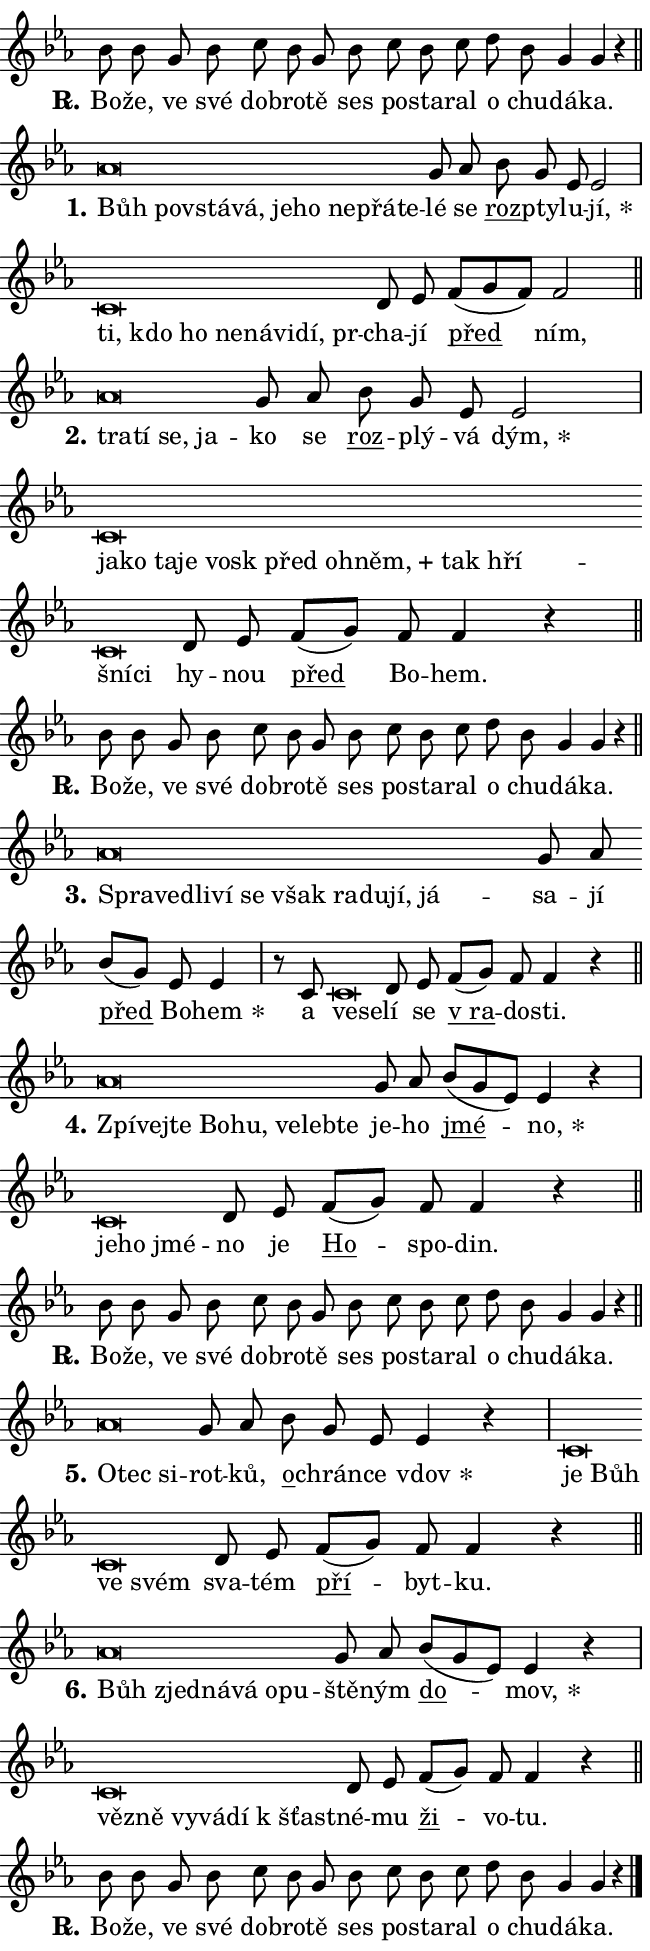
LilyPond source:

\version "2.24.0"
\header { tagline = "" }
\paper {
  indent = 0\cm
  top-margin = 0\cm
  right-margin = 0.13\cm % to fit lyric hyphens
  bottom-margin = 0\cm
  left-margin = 0\cm
  paper-width = 11\cm
  page-breaking = #ly:one-page-breaking
  system-system-spacing.basic-distance = #11
  score-system-spacing.basic-distance = #11
  ragged-last = ##f
}


%% Author: Thomas Morley
%% https://lists.gnu.org/archive/html/lilypond-user/2020-05/msg00002.html
#(define (line-position grob)
"Returns position of @var[grob} in current system:
   @code{'start}, if at first time-step
   @code{'end}, if at last time-step
   @code{'middle} otherwise
"
  (let* ((col (ly:item-get-column grob))
         (ln (ly:grob-object col 'left-neighbor))
         (rn (ly:grob-object col 'right-neighbor))
         (col-to-check-left (if (ly:grob? ln) ln col))
         (col-to-check-right (if (ly:grob? rn) rn col))
         (break-dir-left
           (and
             (ly:grob-property col-to-check-left 'non-musical #f)
             (ly:item-break-dir col-to-check-left)))
         (break-dir-right
           (and
             (ly:grob-property col-to-check-right 'non-musical #f)
             (ly:item-break-dir col-to-check-right))))
        (cond ((eqv? 1 break-dir-left) 'start)
              ((eqv? -1 break-dir-right) 'end)
              (else 'middle))))

#(define (tranparent-at-line-position vctor)
  (lambda (grob)
  "Relying on @code{line-position} select the relevant enry from @var{vctor}.
Used to determine transparency,"
    (case (line-position grob)
      ((end) (not (vector-ref vctor 0)))
      ((middle) (not (vector-ref vctor 1)))
      ((start) (not (vector-ref vctor 2))))))

noteHeadBreakVisibility =
#(define-music-function (break-visibility)(vector?)
"Makes @code{NoteHead}s transparent relying on @var{break-visibility}"
#{
  \override NoteHead.transparent =
    #(tranparent-at-line-position break-visibility)
#})

#(define delete-ledgers-for-transparent-note-heads
  (lambda (grob)
    "Reads whether a @code{NoteHead} is transparent.
If so this @code{NoteHead} is removed from @code{'note-heads} from
@var{grob}, which is supposed to be @code{LedgerLineSpanner}.
As a result ledgers are not printed for this @code{NoteHead}"
    (let* ((nhds-array (ly:grob-object grob 'note-heads))
           (nhds-list
             (if (ly:grob-array? nhds-array)
                 (ly:grob-array->list nhds-array)
                 '()))
           ;; Relies on the transparent-property being done before
           ;; Staff.LedgerLineSpanner.after-line-breaking is executed.
           ;; This is fragile ...
           (to-keep
             (remove
               (lambda (nhd)
                 (ly:grob-property nhd 'transparent #f))
               nhds-list)))
      ;; TODO find a better method to iterate over grob-arrays, similiar
      ;; to filter/remove etc for lists
      ;; For now rebuilt from scratch
      (set! (ly:grob-object grob 'note-heads)  '())
      (for-each
        (lambda (nhd)
          (ly:pointer-group-interface::add-grob grob 'note-heads nhd))
        to-keep))))

squashNotes = {
  \override NoteHead.X-extent = #'(-0.2 . 0.2)
  \override NoteHead.Y-extent = #'(-0.75 . 0)
  \override NoteHead.stencil =
    #(lambda (grob)
       (let ((pos (ly:grob-property grob 'staff-position)))
         (begin
           (if (< pos -7) (display "ERROR: Lower brevis then expected\n") (display ""))
           (if (<= pos -6) ly:text-interface::print ly:note-head::print))))
}
unSquashNotes = {
  \revert NoteHead.X-extent
  \revert NoteHead.Y-extent
  \revert NoteHead.stencil
}

hideNotes = \noteHeadBreakVisibility #begin-of-line-visible
unHideNotes = \noteHeadBreakVisibility #all-visible

% work-around for resetting accidentals
% https://lilypond.org/doc/v2.23/Documentation/notation/displaying-rhythms#unmetered-music
cadenzaMeasure = {
  \cadenzaOff
  \partial 1024 s1024
  \cadenzaOn
}

#(define-markup-command (accent layout props text) (markup?)
  "Underline accented syllable"
  (interpret-markup layout props
    #{\markup \override #'(offset . 4.3) \underline { #text }#}))

responsum = \markup \concat {
  "R" \hspace #-1.05 \path #0.1 #'((moveto 0 0.07) (lineto 0.9 0.8)) \hspace #0.05 "."
}

spaceSize = #0.6828661417322834 % exact space size for TeX Gyre Schola

\layout {
  \context {
    \Staff
    \remove "Time_signature_engraver"
    \override LedgerLineSpanner.after-line-breaking = #delete-ledgers-for-transparent-note-heads
  }
  \context {
    \Lyrics {
      \override LyricSpace.minimum-distance = \spaceSize
      \override LyricText.font-name = #"TeX Gyre Schola"
      \override LyricText.font-size = 1
      \override StanzaNumber.font-name = #"TeX Gyre Schola Bold"
      \override StanzaNumber.font-size = 1
    }
  }
  \context {
    \Score 
    \override NoteHead.text =
      #(lambda (grob) 
        (let ((pos (ly:grob-property grob 'staff-position)))
          #{\markup {
            \combine
              \halign #-0.55 \raise #(if (= pos -6) 0 0.5) \override #'(thickness . 2) \draw-line #'(3.2 . 0)
              \musicglyph "noteheads.sM1"
          }#}))
  }
}

% magnetic-lyrics.ily
%
%   written by
%     Jean Abou Samra <jean@abou-samra.fr>
%     Werner Lemberg <wl@gnu.org>
%
%   adapted by
%     Jiri Hon <jiri.hon@gmail.com>
%
% Version 2022-Apr-15

% https://www.mail-archive.com/lilypond-user@gnu.org/msg149350.html

#(define (Left_hyphen_pointer_engraver context)
   "Collect syllable-hyphen-syllable occurrences in lyrics and store
them in properties.  This engraver only looks to the left.  For
example, if the lyrics input is @code{foo -- bar}, it does the
following.

@itemize @bullet
@item
Set the @code{text} property of the @code{LyricHyphen} grob between
@q{foo} and @q{bar} to @code{foo}.

@item
Set the @code{left-hyphen} property of the @code{LyricText} grob with
text @q{foo} to the @code{LyricHyphen} grob between @q{foo} and
@q{bar}.
@end itemize

Use this auxiliary engraver in combination with the
@code{lyric-@/text::@/apply-@/magnetic-@/offset!} hook."
   (let ((hyphen #f)
         (text #f))
     (make-engraver
      (acknowledgers
       ((lyric-syllable-interface engraver grob source-engraver)
        (set! text grob)))
      (end-acknowledgers
       ((lyric-hyphen-interface engraver grob source-engraver)
        ;(when (not (grob::has-interface grob 'lyric-space-interface))
          (set! hyphen grob)));)
      ((stop-translation-timestep engraver)
       (when (and text hyphen)
         (ly:grob-set-object! text 'left-hyphen hyphen))
       (set! text #f)
       (set! hyphen #f)))))

#(define (lyric-text::apply-magnetic-offset! grob)
   "If the space between two syllables is less than the value in
property @code{LyricText@/.details@/.squash-threshold}, move the right
syllable to the left so that it gets concatenated with the left
syllable.

Use this function as a hook for
@code{LyricText@/.after-@/line-@/breaking} if the
@code{Left_@/hyphen_@/pointer_@/engraver} is active."
   (let ((hyphen (ly:grob-object grob 'left-hyphen #f)))
     (when hyphen
       (let ((left-text (ly:spanner-bound hyphen LEFT)))
         (when (grob::has-interface left-text 'lyric-syllable-interface)
           (let* ((common (ly:grob-common-refpoint grob left-text X))
                  (this-x-ext (ly:grob-extent grob common X))
                  (left-x-ext
                   (begin
                     ;; Trigger magnetism for left-text.
                     (ly:grob-property left-text 'after-line-breaking)
                     (ly:grob-extent left-text common X)))
                  ;; `delta` is the gap width between two syllables.
                  (delta (- (interval-start this-x-ext)
                            (interval-end left-x-ext)))
                  (details (ly:grob-property grob 'details))
                  (threshold (assoc-get 'squash-threshold details 0.2)))
             (when (< delta threshold)
               (let* (;; We have to manipulate the input text so that
                      ;; ligatures crossing syllable boundaries are not
                      ;; disabled.  For languages based on the Latin
                      ;; script this is essentially a beautification.
                      ;; However, for non-Western scripts it can be a
                      ;; necessity.
                      (lt (ly:grob-property left-text 'text))
                      (rt (ly:grob-property grob 'text))
                      (is-space (grob::has-interface hyphen 'lyric-space-interface))
                      (space (if is-space " " ""))
                      (extra-delta (if is-space spaceSize 0))
                      ;; Append new syllable.
                      (ltrt-space (if (and (string? lt) (string? rt))
                                (string-append lt space rt)
                                (make-concat-markup (list lt space rt))))
                      ;; Right-align `ltrt` to the right side.
                      (ltrt-space-markup (grob-interpret-markup
                               grob
                               (make-translate-markup
                                (cons (interval-length this-x-ext) 0)
                                (make-right-align-markup ltrt-space)))))
                 (begin
                   ;; Don't print `left-text`.
                   (ly:grob-set-property! left-text 'stencil #f)
                   ;; Set text and stencil (which holds all collected
                   ;; syllables so far) and shift it to the left.
                   (ly:grob-set-property! grob 'text ltrt-space)
                   (ly:grob-set-property! grob 'stencil ltrt-space-markup)
                   (ly:grob-translate-axis! grob (- (- delta extra-delta)) X))))))))))


#(define (lyric-hyphen::displace-bounds-first grob)
   ;; Make very sure this callback isn't triggered too early.
   (let ((left (ly:spanner-bound grob LEFT))
         (right (ly:spanner-bound grob RIGHT)))
     (ly:grob-property left 'after-line-breaking)
     (ly:grob-property right 'after-line-breaking)
     (ly:lyric-hyphen::print grob)))

squashThreshold = #0.4

\layout {
  \context {
    \Lyrics
    \consists #Left_hyphen_pointer_engraver
    \override LyricText.after-line-breaking =
      #lyric-text::apply-magnetic-offset!
    \override LyricHyphen.stencil = #lyric-hyphen::displace-bounds-first
    \override LyricText.details.squash-threshold = \squashThreshold
    \override LyricHyphen.minimum-distance = 0
    \override LyricHyphen.minimum-length = \squashThreshold
  }
}

squashText = \override LyricText.details.squash-threshold = 9999
unSquashText = \override LyricText.details.squash-threshold = \squashThreshold

leftText = \override LyricText.self-alignment-X = #LEFT
unLeftText = \revert LyricText.self-alignment-X

starOffset = #(lambda (grob) 
                (let ((x_offset (ly:self-alignment-interface::aligned-on-x-parent grob)))
                  (if (= x_offset 0) 0 (+ x_offset 1.2))))

star = #(define-music-function (syllable)(string?)
"Append star separator at the end of a syllable"
#{
  \once \override LyricText.X-offset = #starOffset
  \lyricmode { \markup {
    #syllable
    \override #'((font-name . "TeX Gyre Schola Bold")) \hspace #0.2 \lower #0.65 \larger "*"
  } }
#})

starAccent = #(define-music-function (syllable)(string?)
"Append star separator at the end of a syllable and make accent"
#{
  \once \override LyricText.X-offset = #starOffset
  \lyricmode { \markup {
    \accent #syllable
    \override #'((font-name . "TeX Gyre Schola Bold")) \hspace #0.2 \lower #0.65 \larger "*"
  } }
#})

breath = #(define-music-function (syllable)(string?)
"Append breathing indicator at the end of a syllable"
#{
  \lyricmode { \markup { #syllable "+" } }
#})

optionalBreath = #(define-music-function (syllable)(string?)
"Append optional breathing indicator at the end of a syllable"
#{
  \lyricmode { \markup { #syllable "(+)" } }
#})


\score {
    <<
        \new Voice = "melody" { \cadenzaOn \key es \major \relative { bes'8 bes g bes c bes g bes \bar "" c bes c \bar "" d bes g4 g r \cadenzaMeasure \bar "||" \break } }
        \new Lyrics \lyricsto "melody" { \lyricmode { \set stanza = \responsum
Bo -- že, ve své dob -- ro -- tě ses po -- sta -- ral o chu -- dá -- ka. } }
    >>
    \layout {}
}

\score {
    <<
        \new Voice = "melody" { \cadenzaOn \key es \major \relative { \squashNotes as'\breve*1/16 \hideNotes \breve*1/16 \bar "" \breve*1/16 \bar "" \breve*1/16 \bar "" \breve*1/16 \bar "" \breve*1/16 \bar "" \breve*1/16 \bar "" \breve*1/16 \breve*1/16 \bar "" \unHideNotes \unSquashNotes g8 as \bar "" bes g es es2 \cadenzaMeasure \bar "|" \squashNotes c\breve*1/16 \hideNotes \breve*1/16 \bar "" \breve*1/16 \bar "" \breve*1/16 \bar "" \breve*1/16 \bar "" \breve*1/16 \bar "" \breve*1/16 \breve*1/16 \bar "" \unHideNotes \unSquashNotes d8 es \bar "" f[( g f)] f2 \cadenzaMeasure \bar "||" \break } }
        \new Lyrics \lyricsto "melody" { \lyricmode { \set stanza = "1."
\leftText Bůh \squashText po -- vstá -- vá, je -- ho ne -- přá -- te -- \unLeftText \unSquashText lé se \markup \accent roz -- pty -- lu -- \star jí, \leftText ti, \squashText kdo ho ne -- ná -- vi -- dí, pr -- \unLeftText \unSquashText cha -- jí \markup \accent před ním, } }
    >>
    \layout {}
}

\score {
    <<
        \new Voice = "melody" { \cadenzaOn \key es \major \relative { \squashNotes as'\breve*1/16 \hideNotes \breve*1/16 \bar "" \breve*1/16 \breve*1/16 \bar "" \unHideNotes \unSquashNotes g8 as \bar "" bes g es es2 \cadenzaMeasure \bar "|" \squashNotes c\breve*1/16 \hideNotes \breve*1/16 \bar "" \breve*1/16 \bar "" \breve*1/16 \bar "" \breve*1/16 \bar "" \breve*1/16 \bar "" \breve*1/16 \bar "" \breve*1/16 \bar "" \breve*1/16 \bar "" \breve*1/16 \bar "" \breve*1/16 \breve*1/16 \bar "" \unHideNotes \unSquashNotes d8 es \bar "" f[( g)] f f4 r \cadenzaMeasure \bar "||" \break } }
        \new Lyrics \lyricsto "melody" { \lyricmode { \set stanza = "2."
\leftText tra -- \squashText tí se, ja -- \unLeftText \unSquashText ko se \markup \accent roz -- plý -- vá \star dým, \leftText ja -- \squashText ko ta -- je vosk před oh -- \breath "něm," tak hří -- šní -- ci \unLeftText \unSquashText hy -- nou \markup \accent před Bo -- hem. } }
    >>
    \layout {}
}

\score {
    <<
        \new Voice = "melody" { \cadenzaOn \key es \major \relative { bes'8 bes g bes c bes g bes \bar "" c bes c \bar "" d bes g4 g r \cadenzaMeasure \bar "||" \break } }
        \new Lyrics \lyricsto "melody" { \lyricmode { \set stanza = \responsum
Bo -- že, ve své dob -- ro -- tě ses po -- sta -- ral o chu -- dá -- ka. } }
    >>
    \layout {}
}

\score {
    <<
        \new Voice = "melody" { \cadenzaOn \key es \major \relative { \squashNotes as'\breve*1/16 \hideNotes \breve*1/16 \bar "" \breve*1/16 \bar "" \breve*1/16 \bar "" \breve*1/16 \bar "" \breve*1/16 \bar "" \breve*1/16 \bar "" \breve*1/16 \bar "" \breve*1/16 \breve*1/16 \bar "" \unHideNotes \unSquashNotes g8 as \bar "" bes[( g)] es es4 \cadenzaMeasure \bar "|" r8 c8 \squashNotes c\breve*1/16 \hideNotes \breve*1/16 \bar "" \unHideNotes \unSquashNotes d8 es \bar "" f[( g)] f f4 r \cadenzaMeasure \bar "||" \break } }
        \new Lyrics \lyricsto "melody" { \lyricmode { \set stanza = "3."
\leftText Spra -- \squashText ve -- dli -- ví se však ra -- du -- jí, já -- \unLeftText \unSquashText sa -- jí \markup \accent před Bo -- \star hem a \leftText ve -- \squashText se -- \unLeftText \unSquashText lí se \markup \accent "v ra" -- do -- sti. } }
    >>
    \layout {}
}

\score {
    <<
        \new Voice = "melody" { \cadenzaOn \key es \major \relative { \squashNotes as'\breve*1/16 \hideNotes \breve*1/16 \bar "" \breve*1/16 \bar "" \breve*1/16 \bar "" \breve*1/16 \bar "" \breve*1/16 \bar "" \breve*1/16 \breve*1/16 \bar "" \unHideNotes \unSquashNotes g8 as \bar "" bes[( g es)] es4 r \cadenzaMeasure \bar "|" \squashNotes c\breve*1/16 \hideNotes \breve*1/16 \breve*1/16 \bar "" \unHideNotes \unSquashNotes d8 es \bar "" f[( g)] f f4 r \cadenzaMeasure \bar "||" \break } }
        \new Lyrics \lyricsto "melody" { \lyricmode { \set stanza = "4."
\leftText Zpí -- \squashText vej -- te Bo -- hu, ve -- leb -- te \unLeftText \unSquashText je -- ho \markup \accent jmé -- \star no, \leftText je -- \squashText ho jmé -- \unLeftText \unSquashText no je \markup \accent Ho -- spo -- din. } }
    >>
    \layout {}
}

\score {
    <<
        \new Voice = "melody" { \cadenzaOn \key es \major \relative { bes'8 bes g bes c bes g bes \bar "" c bes c \bar "" d bes g4 g r \cadenzaMeasure \bar "||" \break } }
        \new Lyrics \lyricsto "melody" { \lyricmode { \set stanza = \responsum
Bo -- že, ve své dob -- ro -- tě ses po -- sta -- ral o chu -- dá -- ka. } }
    >>
    \layout {}
}

\score {
    <<
        \new Voice = "melody" { \cadenzaOn \key es \major \relative { \squashNotes as'\breve*1/16 \hideNotes \breve*1/16 \breve*1/16 \bar "" \unHideNotes \unSquashNotes g8 as \bar "" bes g es es4 r \cadenzaMeasure \bar "|" \squashNotes c\breve*1/16 \hideNotes \breve*1/16 \bar "" \breve*1/16 \breve*1/16 \bar "" \unHideNotes \unSquashNotes d8 es \bar "" f[( g)] f f4 r \cadenzaMeasure \bar "||" \break } }
        \new Lyrics \lyricsto "melody" { \lyricmode { \set stanza = "5."
\leftText O -- \squashText tec si -- \unLeftText \unSquashText rot -- ků, \markup \accent o -- chrán -- ce \star vdov \leftText je \squashText Bůh ve svém \unLeftText \unSquashText sva -- tém \markup \accent pří -- byt -- ku. } }
    >>
    \layout {}
}

\score {
    <<
        \new Voice = "melody" { \cadenzaOn \key es \major \relative { \squashNotes as'\breve*1/16 \hideNotes \breve*1/16 \bar "" \breve*1/16 \bar "" \breve*1/16 \bar "" \breve*1/16 \breve*1/16 \bar "" \unHideNotes \unSquashNotes g8 as \bar "" bes[( g es)] es4 r \cadenzaMeasure \bar "|" \squashNotes c\breve*1/16 \hideNotes \breve*1/16 \bar "" \breve*1/16 \bar "" \breve*1/16 \bar "" \breve*1/16 \breve*1/16 \bar "" \unHideNotes \unSquashNotes d8 es \bar "" f[( g)] f f4 r \cadenzaMeasure \bar "||" \break } }
        \new Lyrics \lyricsto "melody" { \lyricmode { \set stanza = "6."
\leftText Bůh \squashText zjed -- ná -- vá o -- pu -- \unLeftText \unSquashText ště -- ným \markup \accent do -- \star mov, \leftText věz -- \squashText ně vy -- vá -- dí "k šťast" -- \unLeftText \unSquashText né -- mu \markup \accent ži -- vo -- tu. } }
    >>
    \layout {}
}

\score {
    <<
        \new Voice = "melody" { \cadenzaOn \key es \major \relative { bes'8 bes g bes c bes g bes \bar "" c bes c \bar "" d bes g4 g r \cadenzaMeasure \bar "||" \break } \bar "|." }
        \new Lyrics \lyricsto "melody" { \lyricmode { \set stanza = \responsum
Bo -- že, ve své dob -- ro -- tě ses po -- sta -- ral o chu -- dá -- ka. } }
    >>
    \layout {}
}
